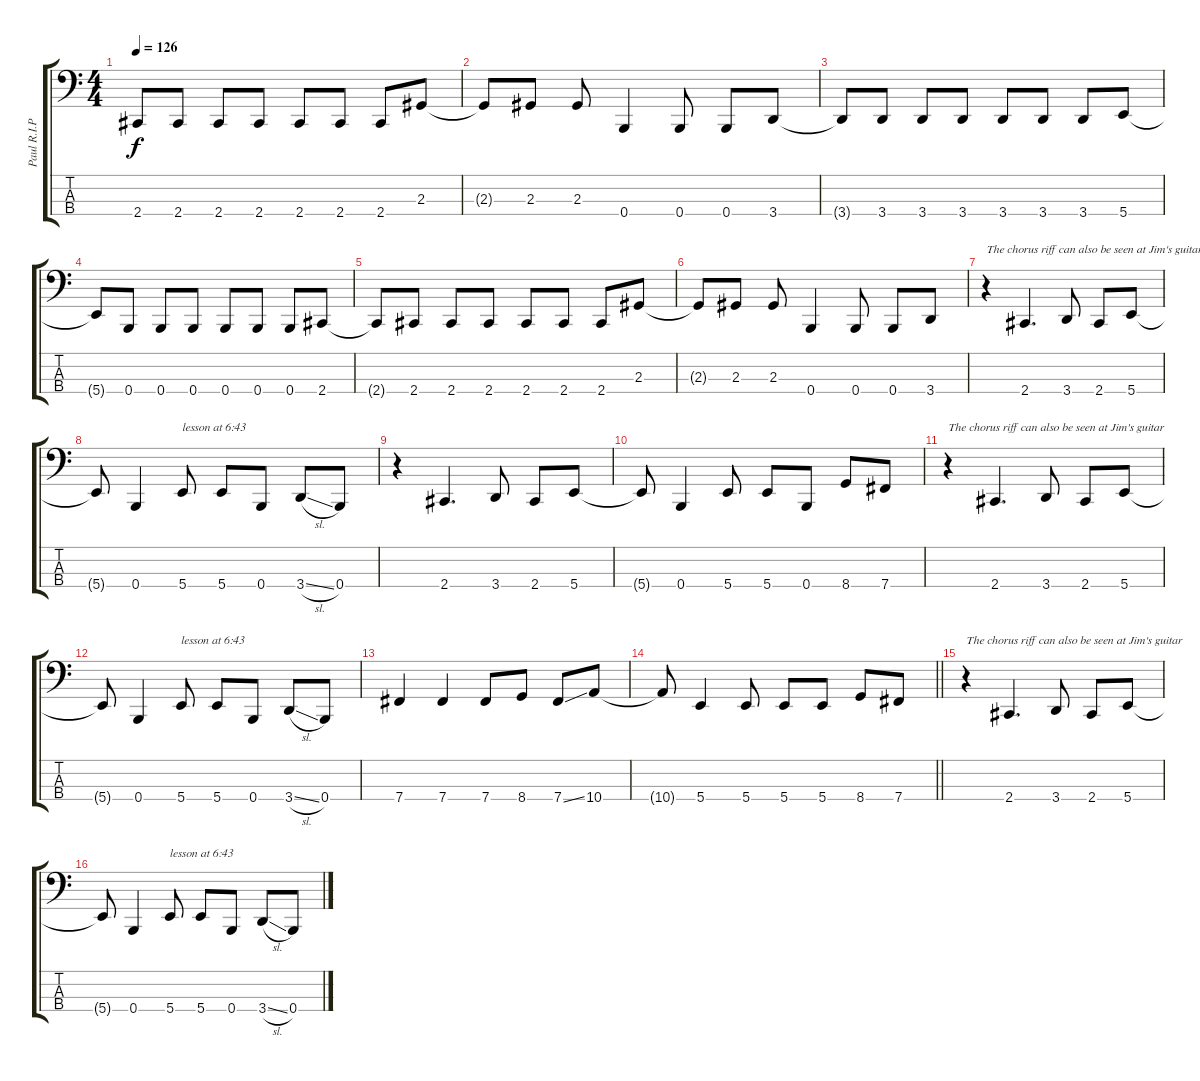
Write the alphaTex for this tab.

\track ("Paul R.I.P" "Paul R.I.P") {instrument electricbasspick}
\staff {score tabs}
\tuning (E2 B1 Gb1 B0) {hide}
\ts (4 4)
\tempo 126
\clef f4
\ks c
2.4{t}.8{dy f} 2.4.8 2.4.8 2.4.8 2.4.8 2.4.8 2.4.8 2.3.8 |
2.3{t}.8 2.3.8 2.3.8 0.4.4 0.4.8 0.4.8 3.4.8 |
3.4{t}.8 3.4.8 3.4.8 3.4.8 3.4.8 3.4.8 3.4.8 5.4.8 |
5.4{t}.8 0.4.8 0.4.8 0.4.8 0.4.8 0.4.8 0.4.8 2.4.8 |
2.4{t}.8 2.4.8 2.4.8 2.4.8 2.4.8 2.4.8 2.4.8 2.3.8 |
2.3{t}.8 2.3.8 2.3.8 0.4.4 0.4.8 0.4.8 3.4.8 |
r.4{txt "The chorus riff can also be seen at Jim's guitar"} 2.4.4{d} 3.4.8 2.4.8 5.4.8 |
5.4{t}.8 0.4.4 5.4.8{txt "lesson at 6:43"} 5.4.8 0.4.8 3.4{sl}.8 0.4.8 |
r.4 2.4.4{d} 3.4.8 2.4.8 5.4.8 |
5.4{t}.8 0.4.4 5.4.8 5.4.8 0.4.8 8.4.8 7.4.8 |
r.4{txt "The chorus riff can also be seen at Jim's guitar"} 2.4.4{d} 3.4.8 2.4.8 5.4.8 |
5.4{t}.8 0.4.4 5.4.8{txt "lesson at 6:43"} 5.4.8 0.4.8 3.4{sl}.8 0.4.8 |
7.4.4 7.4.4 7.4.8 8.4.8 7.4{ss}.8 10.4.8 |
\barLineRight lightlight
10.4{t}.8 5.4.4 5.4.8 5.4.8 5.4.8 8.4.8 7.4.8 |
r.4{txt "The chorus riff can also be seen at Jim's guitar"} 2.4.4{d} 3.4.8 2.4.8 5.4.8 |
5.4{t}.8 0.4.4 5.4.8{txt "lesson at 6:43"} 5.4.8 0.4.8 3.4{sl}.8 0.4.8
